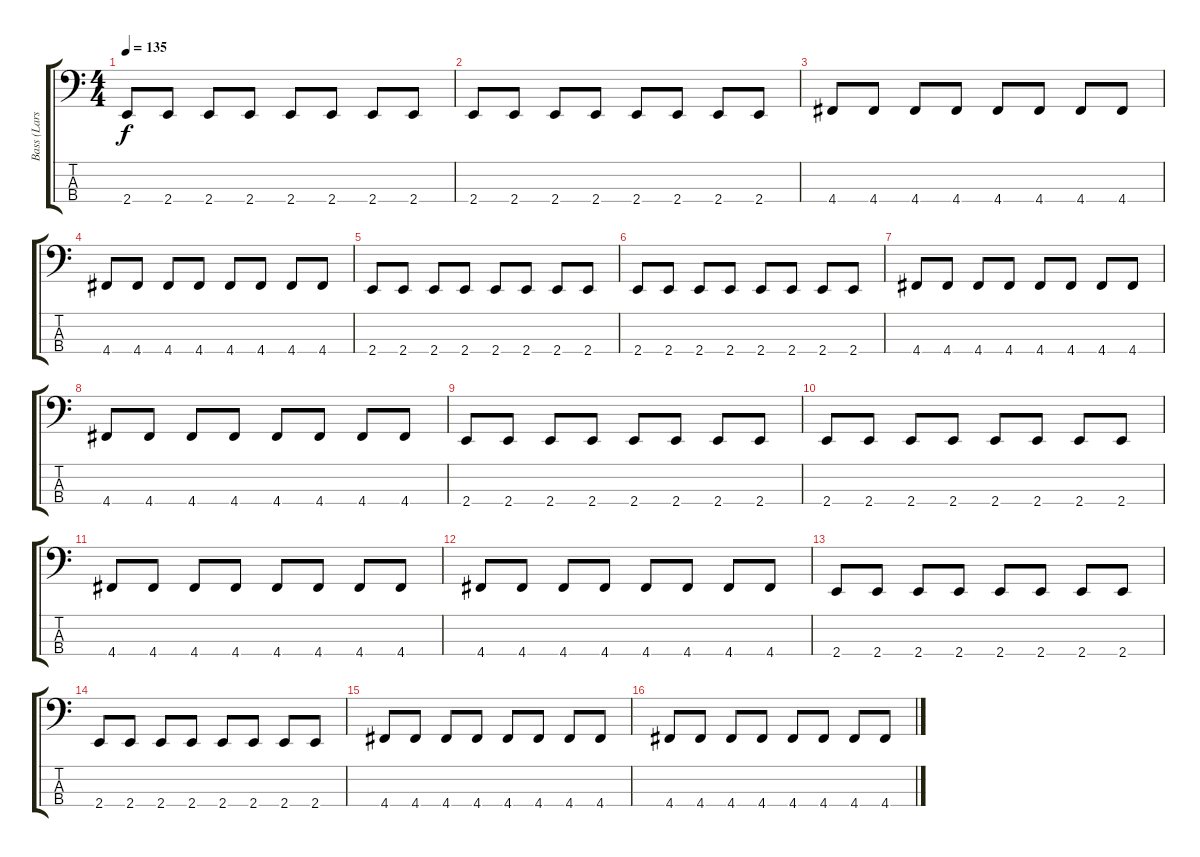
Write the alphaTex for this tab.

\track ("Bass (Larssen)" "Bass (Lars") {instrument electricbassfinger}
\staff {score tabs}
\tuning (F2 C2 G1 D1) {hide}
\ts (4 4)
\tempo 135
\clef f4
\ks c
2.4.8{dy f} 2.4.8 2.4.8 2.4.8 2.4.8 2.4.8 2.4.8 2.4.8 |
2.4.8 2.4.8 2.4.8 2.4.8 2.4.8 2.4.8 2.4.8 2.4.8 |
4.4.8 4.4.8 4.4.8 4.4.8 4.4.8 4.4.8 4.4.8 4.4.8 |
4.4.8 4.4.8 4.4.8 4.4.8 4.4.8 4.4.8 4.4.8 4.4.8 |
2.4.8 2.4.8 2.4.8 2.4.8 2.4.8 2.4.8 2.4.8 2.4.8 |
2.4.8 2.4.8 2.4.8 2.4.8 2.4.8 2.4.8 2.4.8 2.4.8 |
4.4.8 4.4.8 4.4.8 4.4.8 4.4.8 4.4.8 4.4.8 4.4.8 |
4.4.8 4.4.8 4.4.8 4.4.8 4.4.8 4.4.8 4.4.8 4.4.8 |
2.4.8 2.4.8 2.4.8 2.4.8 2.4.8 2.4.8 2.4.8 2.4.8 |
2.4.8 2.4.8 2.4.8 2.4.8 2.4.8 2.4.8 2.4.8 2.4.8 |
4.4.8 4.4.8 4.4.8 4.4.8 4.4.8 4.4.8 4.4.8 4.4.8 |
4.4.8 4.4.8 4.4.8 4.4.8 4.4.8 4.4.8 4.4.8 4.4.8 |
2.4.8 2.4.8 2.4.8 2.4.8 2.4.8 2.4.8 2.4.8 2.4.8 |
2.4.8 2.4.8 2.4.8 2.4.8 2.4.8 2.4.8 2.4.8 2.4.8 |
4.4.8 4.4.8 4.4.8 4.4.8 4.4.8 4.4.8 4.4.8 4.4.8 |
4.4.8 4.4.8 4.4.8 4.4.8 4.4.8 4.4.8 4.4.8 4.4.8
